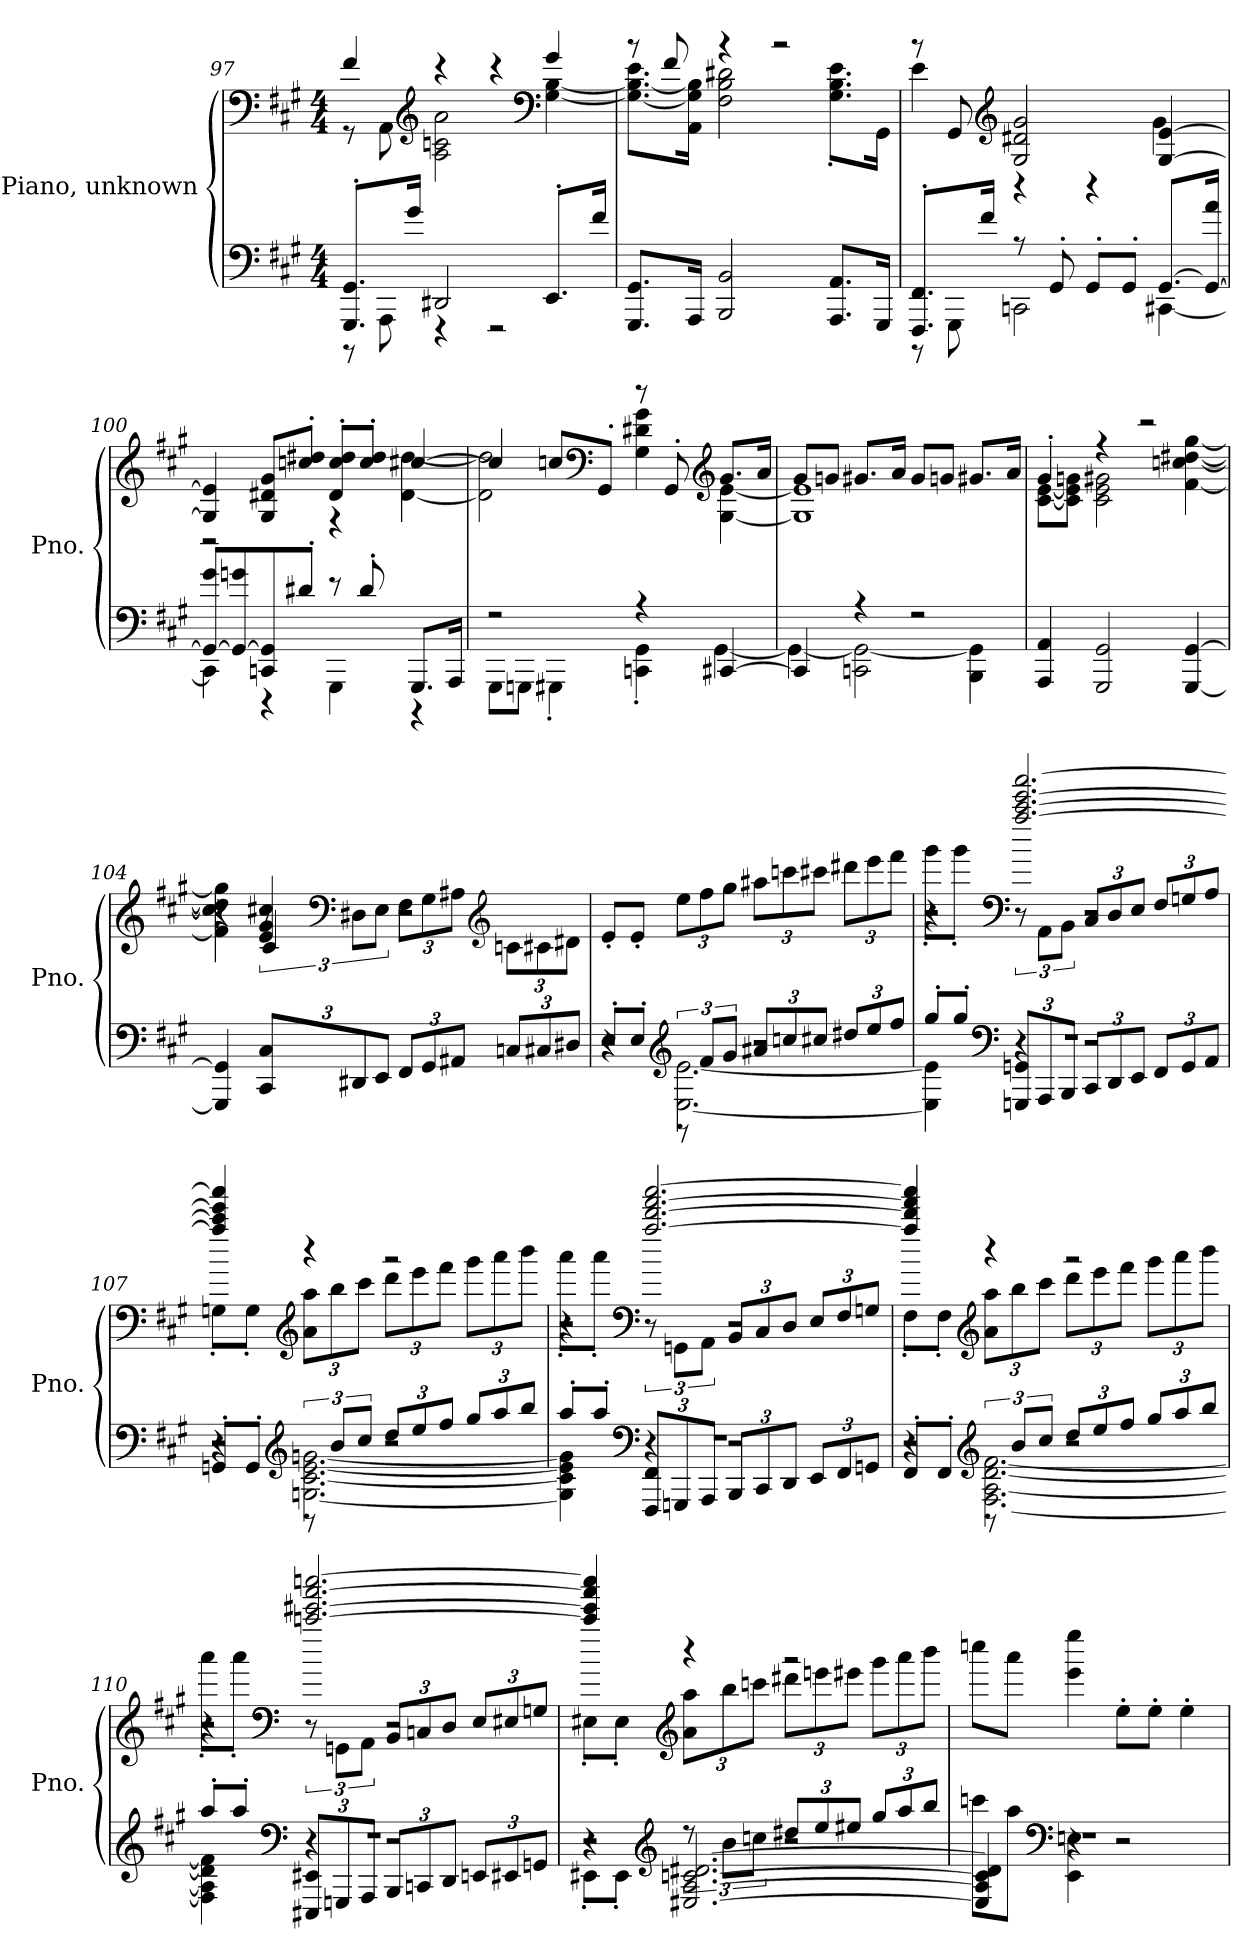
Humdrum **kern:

**kern	**kern
*part1	*part1
*staff2	*staff1
*I"Piano, unknown	*
*I'Pno.	*
*clefF4	*clefF4
*k[f#c#g#]	*k[f#c#g#]
*M4/4	*M4/4
=97	=97
*^	*^
8.GGG#/' 8.GG#/'L	8r	4f#/	8r
.	8AAA\	.	8AA\
16g#/Jk	.	.	.
*	*	*clefG2	*
2DD#X/	4r	4r	2A\ 2cn\ 2a\
.	2r	4r	.
*	*	*clefF4	*
8.EE'/L	.	4g#/	[4G#\ [4B\
16f#/Jk	.	.	.
*v	*v	*	*
=98	=98	=98
8.GGG#/ 8.GG#/L	8r	8.G#\_ 8.B\_ 8.e\L
.	8f#/	.
16AAA/Jk	.	16AA\ 16G#\] 16B\]Jk
2BBB/ 2BB/	4r	2F#\ 2B\ 2d#X\
.	2r	.
8.AAA/ 8.AA/L	.	8.G#\' 8.B\' 8.e\'L
16GGG#/Jk	.	16GG#\Jk
!!LO:LB:g=z	!!
=99	=99	=99
*^	*	*
8.FFF#/' 8.FF#/'L	8r	8r	4e\
.	8GGG#\	8GG#/	.
16f#/Jk	.	.	.
*	*	*clefG2	*
8r	2CCn\	2G#/ 2d#X/ 2g#/	4r
8GG#'/	.	.	.
8GG#'/L	.	.	4r
8GG#'/J	.	.	.
[8.GG#/L	[4CC#X\	[4G#/ [4e/	4g#\
16GG#/_ 16a/Jk	.	.	.
=100	=100	=100	=100
8GG#/_ 8g#/L	4CC#\]	4G#/] 4e/]	2r
8GG#/_ 8gn/	.	.	.
8CCn/ 8GG#/]	4r	8G#/ 8d#X/ 8g#/L	.
8d#X'/J	.	8ccn/' 8dd#X/'J	.
8r	4GGG#\	8d#/' 8cc/' 8dd#/'L	4r
8d#'/	.	8cc/' 8dd#/'J	.
8.GGG#/L	4r	[4cc#X/	[4d#\ [4dd#\
16AAA/Jk	.	.	.
!!LO:LB:g=z	!!
=101	=101	=101	=101
2r	8GGG#\L	4cc#/]	2d#\] 2dd#\]
.	8GGGn\J	.	.
.	4GGG#X'\	8ccn/L	.
*	*	*clefF4	*
.	.	8GG#'/J	.
4r	4CCn\' 4GG#\'	8r	4G#\ 4d#X\ 4g#\
.	.	8GG#'/	.
*	*	*clefG2	*
[4CC#X/	[4GG#\	8.g#/L	[4G#\ [4e\
.	.	16a/Jk	.
=102	=102	=102	=102
4CC#/]	4GG#\_	8g#/L	1G#] 1e]
.	.	8gn/J	.
4r	2CCn\ 2GG#\_	8.g#X/L	.
.	.	16a/Jk	.
2r	.	8g#/L	.
.	.	8gn/J	.
.	4BBB\ 4GG#\]	8.g#X/L	.
.	.	16a/Jk	.
*v	*v	*	*
=103	=103	=103
4AAA/ 4AA/	4g#'/	[8c#\ [8e\L
.	.	8c#\] 8e\] 8gn\J
2GGG#/ 2GG#/	4r	2c#\ 2e\ 2g#X\
.	2r	.
[4GGG#/ [4GG#/	.	[4f#\ [4ccn\ [4dd#X\ [4gg#\
!!LO:LB:g=z
=104	=104	=104
*	*	*^
4GGG#/] 4GG#/]	4r	4f#\] 4cc\] 4dd#\] 4gg#\]	4r
*Xbrackettup	*	*	*
12CC#/ 12C#/L	4e/ 4g#/ 4cc#X/	12r	4c#/
*	*clefF4	*	*
12DD#X/	.	12D#X\L	.
12EE/J	.	12E\J	.
*	*	*Xbrackettup	*
12FF#/L	2r	12F#\L	2r
12GG#/	.	12G#\	.
12AA#X/J	.	12A#X\J	.
*	*clefG2	*	*
12Cn/L	.	12cn\L	.
12C#X/	.	12c#X\	.
12D#X/J	.	12d#X\J	.
*	*v	*v	*v
=105	=105
*^	*
*	*^	*
2r	4r	8E'/L	8e'/L
.	.	8E'/J	8e'/J
*clefG2	*	*	*
*	*	*brackettup	*
.	[2.E\ [2.e\	12r	12ee\L
.	.	12f#/L	12ff#\
.	.	12g#/J	12gg#\J
*Xbrackettup	*	*	*
12a#X/L	.	2r	12aa#X\L
12ccn/	.	.	12cccn\
12cc#X/J	.	.	12ccc#X\J
12dd#X/L	.	.	12ddd#X\L
12ee/	.	.	12eee\
12ff#/J	.	.	12fff#\J
!!LO:PB:g=z
=106	=106	=106	=106
*	*	*	*^
*	*	*	*	*^
1r	4E\] 4e\]	8gg#'/L	4r	8ggg#'\L	2r
.	.	8gg#'/J	.	8ggg#'\J	.
*clefF4	*	*	*clefF4	*	*
*	*	*	*	*brackettup	*
.	4r	12GGGn/ 12GGn/L	[2.aa/ [2.ccc#/ [2.eee/ [2.aaa/	12r	.
.	.	12AAA/	.	12AA\L	.
.	.	12BBB/J	.	12BB\J	.
*	*	*	*	*	*Xbrackettup
.	2r	12CC#/L	.	2r	12C#/L
.	.	12DD/	.	.	12D/
.	.	12EE/J	.	.	12E/J
.	.	12FF#/L	.	.	12F#/L
.	.	12GG/	.	.	12Gn/
.	.	12AA/J	.	.	12A/J
*	*	*	*	*v	*v
=107	=107	=107	=107	=107
2r	4r	8GGn'/L	4aa/] 4ccc#/] 4eee/] 4aaa/]	8Gn'\L
.	.	8GG'/J	.	8G'\J
*clefG2	*	*	*clefG2	*
*	*	*brackettup	*	*
.	[2.Gn\ [2.c#\ [2.e\ [2.gn\	12r	4r	12a\ 12aa\L
.	.	12b/L	.	12bb\
.	.	12cc#/J	.	12ccc#\J
*Xbrackettup	*	*	*	*
12dd/L	.	2r	2r	12ddd\L
12ee/	.	.	.	12eee\
12ff#/J	.	.	.	12fff#\J
12gg#/L	.	.	.	12ggg#\L
12aa/	.	.	.	12aaa\
12bb/J	.	.	.	12bbb\J
!!LO:LB:g=z
=108	=108	=108	=108	=108
*	*	*	*	*^
1r	4G\] 4c#\] 4e\] 4g\]	8aa'/L	4r	8aaa'\L	2r
.	.	8aa'/J	.	8aaa'\J	.
*clefF4	*	*	*clefF4	*	*
*	*	*	*	*brackettup	*
.	4r	12FFF#/ 12FF#/L	[2.aa/ [2.ddd/ [2.fff#/ [2.aaa/	12r	.
.	.	12GGGn/	.	12GGn\L	.
.	.	12AAA/J	.	12AA\J	.
*	*	*	*	*	*Xbrackettup
.	2r	12BBB/L	.	2r	12BB/L
.	.	12CC#/	.	.	12C#/
.	.	12DD/J	.	.	12D/J
.	.	12EE/L	.	.	12E/L
.	.	12FF#/	.	.	12F#/
.	.	12GGn/J	.	.	12Gn/J
*	*	*	*	*v	*v
=109	=109	=109	=109	=109
2r	4r	8FF#'/L	4aa/] 4ddd/] 4fff#/] 4aaa/]	8F#'\L
.	.	8FF#'/J	.	8F#'\J
*clefG2	*	*	*clefG2	*
*	*	*brackettup	*	*
.	[2.F#\ [2.A\ [2.d\ [2.f#\	12r	4r	12a\ 12aa\L
.	.	12b/L	.	12bb\
.	.	12cc#/J	.	12ccc#\J
*Xbrackettup	*	*	*	*
12dd/L	.	2r	2r	12ddd\L
12ee/	.	.	.	12eee\
12ff#/J	.	.	.	12fff#\J
12gg#/L	.	.	.	12ggg#\L
12aa/	.	.	.	12aaa\
12bb/J	.	.	.	12bbb\J
!!LO:LB:g=z
=110	=110	=110	=110	=110
*	*	*	*	*^
1r	4F#\] 4A\] 4d\] 4f#\]	8aa'/L	4r	8aaa'\L	2r
.	.	8aa'/J	.	8aaa'\J	.
*clefF4	*	*	*clefF4	*	*
*	*	*	*	*brackettup	*
.	4r	12EEE#X/ 12EE#X/L	[2.cccn/ [2.eee#X/ [2.aaa/ [2.ccccn/	12r	.
.	.	12GGGn/	.	12GGn\L	.
.	.	12AAA/J	.	12AA\J	.
*	*	*	*	*	*Xbrackettup
.	2r	12BBB/L	.	2r	12BB/L
.	.	12CCn/	.	.	12Cn/
.	.	12DD/J	.	.	12D/J
.	.	12EEn/L	.	.	12E/L
.	.	12EE#X/	.	.	12E#X/
.	.	12GGn/J	.	.	12Gn/J
*	*	*	*	*v	*v
=111	=111	=111	=111	=111
2r	8EE#X'\L	4r	4ccc/] 4eee#/] 4aaa/] 4cccc/]	8E#X'\L
.	8EE#'\J	.	.	8E#'\J
*clefG2	*	*	*clefG2	*
*	*brackettup	*	*	*
.	12r	[2.E#X/ [2.A/ [2.cn/ [2.d#X/	4r	12a\ 12aa\L
.	12b\L	.	.	12bb\
.	12ccn\J	.	.	12cccn\J
*Xbrackettup	*	*	*	*
12dd#X/L	2r	.	2r	12ddd#X\L
12ee/	.	.	.	12eeen\
12ee#X/J	.	.	.	12eee#X\J
12gg#/L	.	.	.	12ggg#\L
12aa/	.	.	.	12aaa\
12bb/J	.	.	.	12bbb\J
*	*	*	*v	*v
!!LO:LB:g=z
=112	=112	=112	=112
1r	8cccn\L	4E#/] 4A/] 4c/] 4d#/]	8ccccn\L
.	8aa\J	.	8aaa\J
*clefF4	*	*	*
.	4EE\ 4En\	4r	4eee\ 4eeee\
.	2r	2r	8ee'\L
.	.	.	8ee'\J
.	.	.	4ee'\
*v	*v	*v	*
=	=
*-	*-
